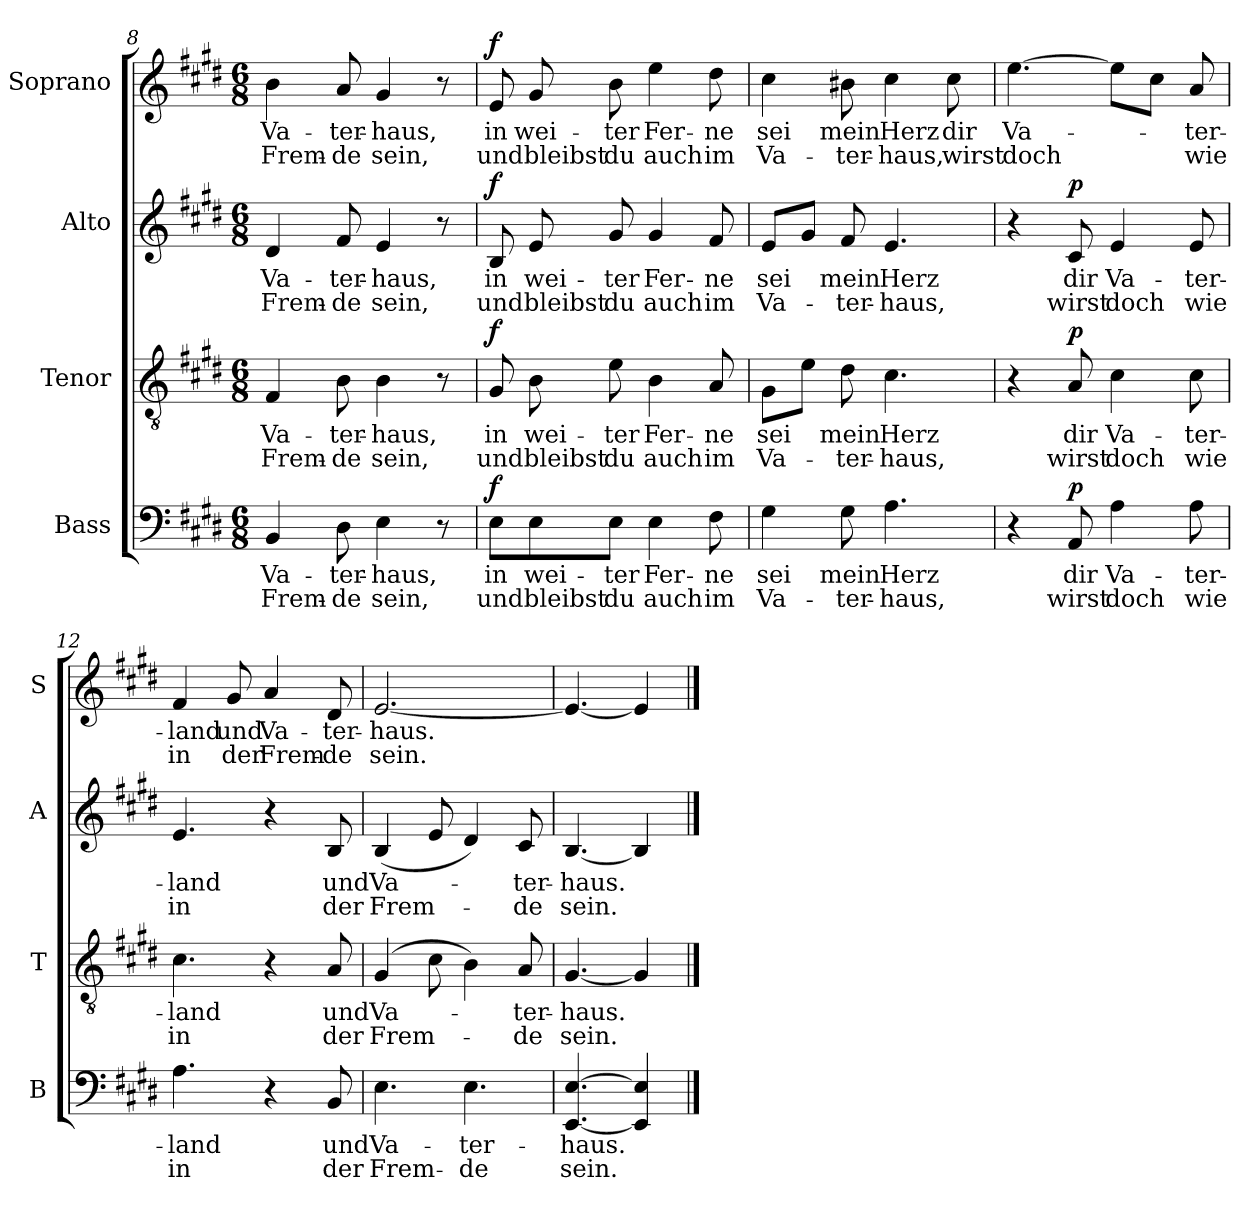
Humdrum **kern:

**kern	**text	**text	**dynam	**kern	**text	**text	**dynam	**kern	**text	**text	**dynam	**kern	**text	**text	**dynam
*part4	*part4	*part4	*part4	*part3	*part3	*part3	*part3	*part2	*part2	*part2	*part2	*part1	*part1	*part1	*part1
*staff4	*staff4	*staff4	*staff4	*staff3	*staff3	*staff3	*staff3	*staff2	*staff2	*staff2	*staff2	*staff1	*staff1	*staff1	*staff1
*I"Bass	*	*	*	*I"Tenor	*	*	*	*I"Alto	*	*	*	*I"Soprano	*	*	*
*I'B	*	*	*	*I'T	*	*	*	*I'A	*	*	*	*I'S	*	*	*
*clefF4	*	*	*	*clefGv2	*	*	*	*clefG2	*	*	*	*clefG2	*	*	*
*k[f#c#g#d#]	*	*	*	*k[f#c#g#d#]	*	*	*	*k[f#c#g#d#]	*	*	*	*k[f#c#g#d#]	*	*	*
*E:	*	*	*	*E:	*	*	*	*E:	*	*	*	*E:	*	*	*
*M6/8	*	*	*	*M6/8	*	*	*	*M6/8	*	*	*	*M6/8	*	*	*
=8	=8	=8	=8	=8	=8	=8	=8	=8	=8	=8	=8	=8	=8	=8	=8
4BB	Va-	Frem-	.	4F#	Va-	Frem-	.	4d#	Va-	Frem-	.	4b	Va-	Frem-	.
8D#	-ter-	-de	.	8B	-ter-	-de	.	8f#	-ter-	-de	.	8a	-ter-	-de	.
4E	-haus,	sein,	.	4B	-haus,	sein,	.	4e	-haus,	sein,	.	4g#	-haus,	sein,	.
8r	.	.	.	8r	.	.	.	8r	.	.	.	8r	.	.	.
=9	=9	=9	=9	=9	=9	=9	=9	=9	=9	=9	=9	=9	=9	=9	=9
!	!	!	!LO:DY:a	!	!	!	!LO:DY:a	!	!	!	!LO:DY:a	!	!	!	!LO:DY:a
8E\L	in	und	f	8G#	in	und	f	8B	in	und	f	8e	in	und	f
8E\	wei-	bleibst	.	8B	wei-	bleibst	.	8e	wei-	bleibst	.	8g#	wei-	bleibst	.
8E\J	-ter	du	.	8e	-ter	du	.	8g#	-ter	du	.	8b	-ter	du	.
4E	Fer-	auch	.	4B	Fer-	auch	.	4g#	Fer-	auch	.	4ee	Fer-	auch	.
8F#	-ne	im	.	8A	-ne	im	.	8f#	-ne	im	.	8dd#	-ne	im	.
=10	=10	=10	=10	=10	=10	=10	=10	=10	=10	=10	=10	=10	=10	=10	=10
4G#	sei	Va-	.	8G#L	sei	Va-	.	8eL	sei	Va-	.	4cc#	sei	Va-	.
.	.	.	.	8eJ	.	.	.	8g#J	.	.	.	.	.	.	.
8G#	mein	-ter-	.	8d#	mein	-ter-	.	8f#	mein	-ter-	.	8b#X	mein	-ter-	.
4.A	Herz	-haus,	.	4.c#	Herz	-haus,	.	4.e	Herz	-haus,	.	4cc#	Herz	-haus,	.
.	.	.	.	.	.	.	.	.	.	.	.	8cc#	dir	wirst	.
=11	=11	=11	=11	=11	=11	=11	=11	=11	=11	=11	=11	=11	=11	=11	=11
4r	.	.	.	4r	.	.	.	4r	.	.	.	[4.ee	Va-	doch	.
!	!	!	!LO:DY:a	!	!	!	!LO:DY:a	!	!	!	!LO:DY:a	!	!	!	!
8AA	dir	wirst	p	8A	dir	wirst	p	8c#	dir	wirst	p	.	.	.	.
4A	Va-	doch	.	4c#	Va-	doch	.	4e	Va-	doch	.	8eeL]	.	.	.
.	.	.	.	.	.	.	.	.	.	.	.	8cc#J	.	.	.
8A	-ter-	wie	.	8c#	-ter-	wie	.	8e	-ter-	wie	.	8a	-ter-	wie	.
=12	=12	=12	=12	=12	=12	=12	=12	=12	=12	=12	=12	=12	=12	=12	=12
4.A	-land	in	.	4.c#	-land	in	.	4.e	-land	in	.	4f#	-land	in	.
.	.	.	.	.	.	.	.	.	.	.	.	8g#	und	der	.
4r	.	.	.	4r	.	.	.	4r	.	.	.	4a	Va-	Frem-	.
8BB	und	der	.	8A	und	der	.	8B	und	der	.	8d#	-ter-	-de	.
=13	=13	=13	=13	=13	=13	=13	=13	=13	=13	=13	=13	=13	=13	=13	=13
4.E	Va-	Frem-	.	(4G#	Va-	Frem-	.	(4B	Va-	Frem-	.	[2.e	-haus.	sein.	.
.	.	.	.	8c#	.	.	.	8e	.	.	.	.	.	.	.
4.E	-ter-	-de	.	4B)	.	.	.	4d#)	.	.	.	.	.	.	.
.	.	.	.	8A	-ter-	-de	.	8c#	-ter-	-de	.	.	.	.	.
=14	=14	=14	=14	=14	=14	=14	=14	=14	=14	=14	=14	=14	=14	=14	=14
[4.EE [4.E	-haus.	sein.	.	[4.G#	-haus.	sein.	.	[4.B	-haus.	sein.	.	4.e_	.	.	.
4EE] 4E]	.	.	.	4G#]	.	.	.	4B]	.	.	.	4e]	.	.	.
==	==	==	==	==	==	==	==	==	==	==	==	==	==	==	==
*-	*-	*-	*-	*-	*-	*-	*-	*-	*-	*-	*-	*-	*-	*-	*-
